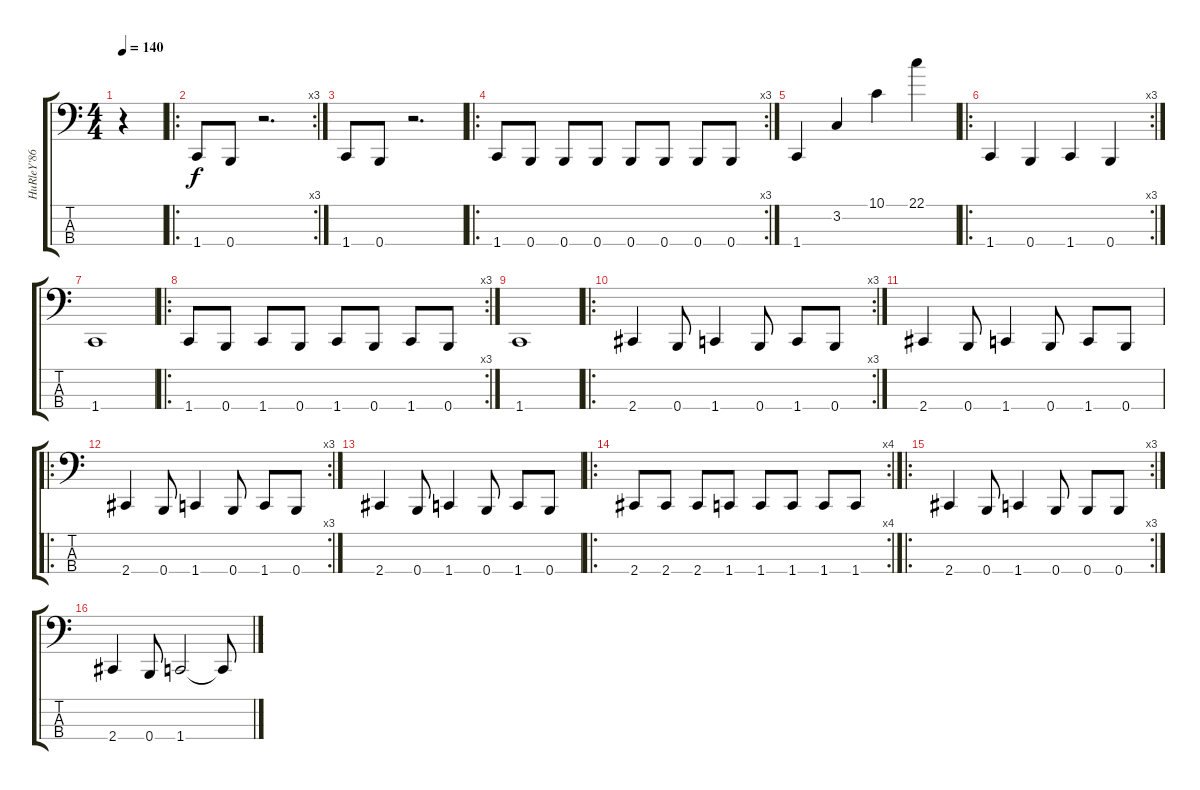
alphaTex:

\track ("HuRleY'86" "HuRleY'86") {instrument slapbass2}
\staff {score tabs}
\tuning (D2 A1 E1 B0) {hide}
\ts (4 4)
\tempo 140
\clef f4
\ks c
r.4{dy f instrument slapbass2} |
\ro
\rc 3
1.4.8 0.4.8 r.2{d} |
1.4.8 0.4.8 r.2{d} |
\ro
\rc 3
1.4.8 0.4.8 0.4.8 0.4.8 0.4.8 0.4.8 0.4.8 0.4.8 |
1.4.4 3.2.4 10.1.4 22.1.4 |
\ro
\rc 3
1.4.4 0.4.4 1.4.4 0.4.4 |
1.4.1 |
\ro
\rc 3
1.4.8 0.4.8 1.4.8 0.4.8 1.4.8 0.4.8 1.4.8 0.4.8 |
1.4.1 |
\ro
\rc 3
2.4.4 0.4.8 1.4.4 0.4.8 1.4.8 0.4.8 |
2.4.4 0.4.8 1.4.4 0.4.8 1.4.8 0.4.8 |
\ro
\rc 3
2.4.4 0.4.8 1.4.4 0.4.8 1.4.8 0.4.8 |
2.4.4 0.4.8 1.4.4 0.4.8 1.4.8 0.4.8 |
\ro
\rc 4
2.4.8 2.4.8 2.4.8 1.4.8 1.4.8 1.4.8 1.4.8 1.4.8 |
\ro
\rc 3
2.4.4 0.4.8 1.4.4 0.4.8 0.4.8 0.4.8 |
2.4.4 0.4.8 1.4.2 1.4{t}.8
